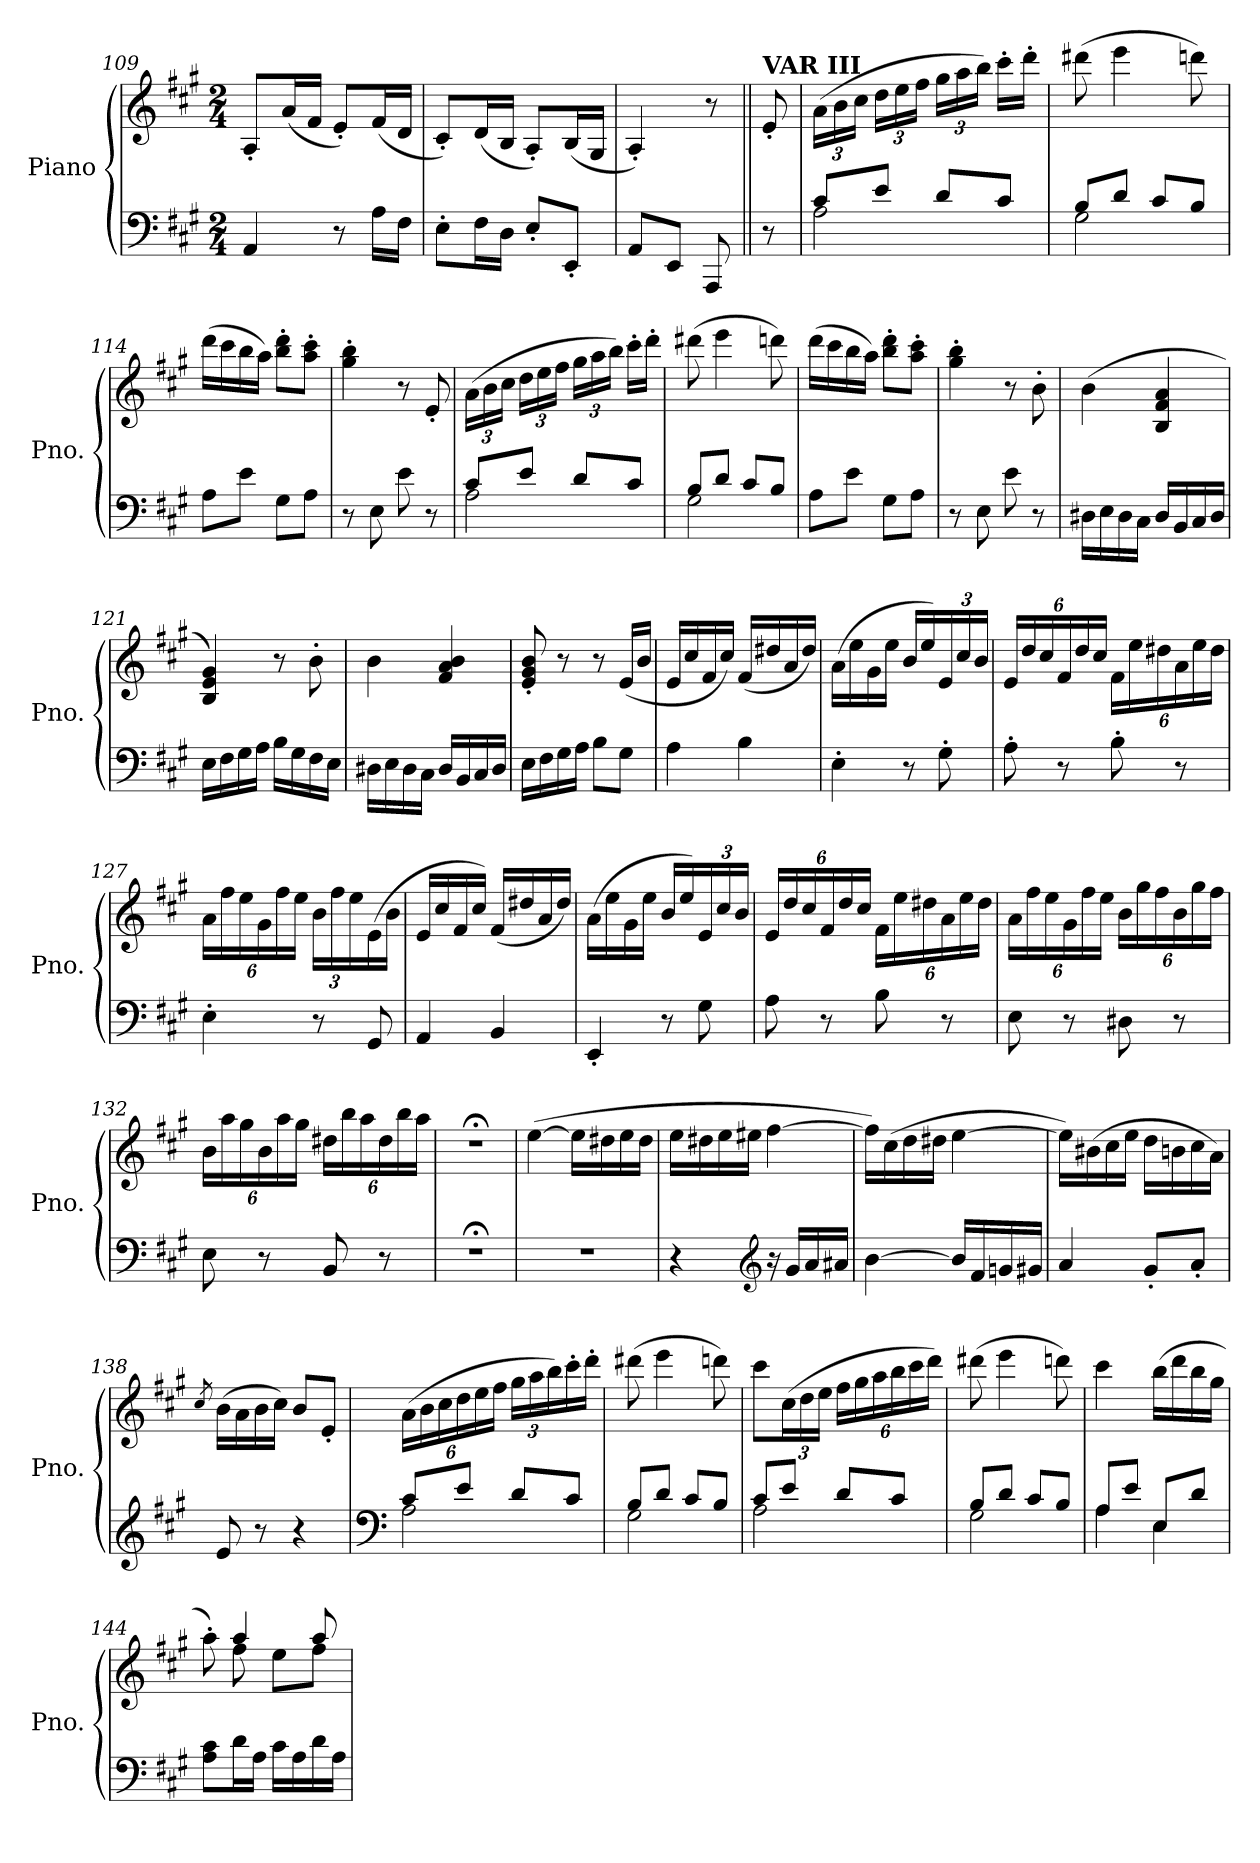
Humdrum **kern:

**kern	**kern
*part1	*part1
*staff2	*staff1
*I"Piano	*
*I'Pno.	*
*clefF4	*clefG2
*k[f#c#g#]	*k[f#c#g#]
*M2/4	*M2/4
=109	=109
4AA/	8A'/L
.	(<16a/L
.	16f#/JJ
8r	8e'/L)
16A\LL	(<16f#/L
16F#\JJ	16d/JJ
=110	=110
8E'\L	8c#'/L)
16F#\L	(<16d/L
16D\JJ	16B/JJ
8E'/L	8A'/L)
8EE'/J	(<16B/L
.	16G#/JJ
!!LO:PB:g=z
=111	=111
8AA/L	4A'/)
8EE/J	.
8AAA/	8r
=111X3||	=111X3||
!	!LO:TX:a:B:t=VAR III
8r	8e'/
=112	=112
*^	*
*	*	*Xbrackettup
2A\	8c#/L	(>24a\LL
.	.	24b\
.	.	24cc#\JJ
.	8e/J	24dd\LL
.	.	24ee\
.	.	24ff#\JJ
.	8d/L	24gg#\LL
.	.	24aa\
.	.	24bb\JJ)
.	8c#/J	16ccc#'\LL
.	.	16ddd'\JJ
=113	=113	=113
2G#\	8B/L	(>8ddd#X\
.	8d/J	4eee\
.	8c#/L	.
.	8B/J	8dddn\)
*v	*v	*
=114	=114
8A\L	(>16ddd\LL
.	16ccc#\
8e\J	16bb\
.	16aa\JJ)
8G#\L	8bb\' 8ddd\'L
8A\J	8aa\' 8ccc#\'J
=115	=115
8r	4gg#\' 4bb\'
8E\	.
8e\	8r
8r	8e'/
!!LO:LB:g=z
=116	=116
*^	*
2A\	8c#/L	(>24a\LL
.	.	24b\
.	.	24cc#\JJ
.	8e/J	24dd\LL
.	.	24ee\
.	.	24ff#\JJ
.	8d/L	24gg#\LL
.	.	24aa\
.	.	24bb\JJ)
.	8c#/J	16ccc#'\LL
.	.	16ddd'\JJ
=117	=117	=117
2G#\	8B/L	(>8ddd#X\
.	8d/J	4eee\
.	8c#/L	.
.	8B/J	8dddn\)
*v	*v	*
=118	=118
8A\L	(>16ddd\LL
.	16ccc#\
8e\J	16bb\
.	16aa\JJ)
8G#\L	8bb\' 8ddd\'L
8A\J	8aa\' 8ccc#\'J
=119	=119
8r	4gg#\' 4bb\'
8E\	.
8e\	8r
8r	8b'\
=120	=120
16D#X\LL	(>4b\
16E\	.
16D#\	.
16C#\JJ	.
16D#/LL	4B/ 4f#/ 4a/
16BB/	.
16C#/	.
16D#/JJ	.
=121	=121
16E\LL	4B/ 4e/ 4g#/)
16F#\	.
16G#\	.
16A\JJ	.
16B\LL	8r
16G#\	.
16F#\	8b'\
16E\JJ	.
!!LO:LB:g=z
=122	=122
16D#X\LL	4b\
16E\	.
16D#\	.
16C#\JJ	.
16D#/LL	4f#/ 4a/ 4b/
16BB/	.
16C#/	.
16D#/JJ	.
=123	=123
16E\LL	8e/' 8g#/' 8b/'
16F#\	.
16G#\	8r
16A\JJ	.
8B\L	8r
8G#\J	(>16e/LL
.	16b/JJ
=124	=124
4A\	16e/LL
.	16cc#/
.	16f#/
.	16cc#/JJ)
4B\	(<16f#/LL
.	16dd#X/
.	16a/
.	16dd#/JJ)
=125	=125
4E'\	(>16a\LL
.	16ee\
.	16g#\
.	16ee\JJ
8r	16b/LL
.	16ee/)
8G#'\	24e/
.	24cc#/
.	24b/JJ
=126	=126
8A'\	24e/LL
.	24dd/
.	24cc#/
8r	24f#/
.	24dd/
.	24cc#/JJ
8B'\	24f#\LL
.	24ee\
.	24dd#X\
8r	24a\
.	24ee\
.	24dd#\JJ
!!LO:LB:g=z
=127	=127
4E'\	24a\LL
.	24ff#\
.	24ee\
.	24g#\
.	24ff#\
.	24ee\JJ
8r	24b\LL
.	24ff#\
.	24ee\
8GG#/	(>16e\
.	16b\JJ
=128	=128
4AA/	16e/LL
.	16cc#/
.	16f#/
.	16cc#/JJ)
4BB/	(<16f#/LL
.	16dd#X/
.	16a/
.	16dd#/JJ)
=129	=129
4EE'/	(>16a\LL
.	16ee\
.	16g#\
.	16ee\JJ
8r	16b/LL
.	16ee/)
8G#\	24e/
.	24cc#/
.	24b/JJ
=130	=130
8A\	24e/LL
.	24dd/
.	24cc#/
8r	24f#/
.	24dd/
.	24cc#/JJ
8B\	24f#\LL
.	24ee\
.	24dd#X\
8r	24a\
.	24ee\
.	24dd#\JJ
!!LO:LB:g=z
=131	=131
8E\	24a\LL
.	24ff#\
.	24ee\
8r	24g#\
.	24ff#\
.	24ee\JJ
8D#X\	24b\LL
.	24gg#\
.	24ff#\
8r	24b\
.	24gg#\
.	24ff#\JJ
=132	=132
8E\	24b\LL
.	24aa\
.	24gg#\
8r	24b\
.	24aa\
.	24gg#\JJ
8BB/	24dd#X\LL
.	24bb\
.	24aa\
8r	24dd#\
.	24bb\
.	24aa\JJ
=133	=133
2r;<	2r;<
=134	=134
2r	(>[4ee\
.	16ee\LL]
.	16dd#X\
.	16ee\
.	16dd#\JJ
=135	=135
4r	16ee\LL
.	16dd#X\
.	16ee\
.	16ee#X\JJ
*clefG2	*
16r	[4ff#\
16g#/LL	.
16a/	.
16a#X/JJ	.
!!LO:LB:g=z
=136	=136
[4b\	16ff#\LL])
.	(>16cc#\
.	16dd\
.	16dd#X\JJ
16b/LL]	[4ee\
16f#/	.
16gn/	.
16g#X/JJ	.
=137	=137
4a/	16ee\LL])
.	(>16b#X\
.	16cc#\
.	16ee\JJ
8g#'/L	16dd\LL
.	16bn\
8a'/J	16cc#\
.	16a\JJ)
=138	=138
.	8qcc#/
8e/	(>16b\LL
.	16a\
8r	16b\
.	16cc#\JJ)
4r	8b/L
.	8e'/J
=139	=139
*clefF4	*
*^	*
2A\	8c#/L	(>24a\LL
.	.	24b\
.	.	24cc#\
.	8e/J	24dd\
.	.	24ee\
.	.	24ff#\JJ
.	8d/L	24gg#\LL
.	.	24aa\
.	.	24bb\)
.	8c#/J	16ccc#'\
.	.	16ddd'\JJ
=140	=140	=140
2G#\	8B/L	(>8ddd#X\
.	8d/J	4eee\
.	8c#/L	.
.	8B/J	8dddn\)
!!LO:PB:g=z
=141	=141	=141
2A\	8c#/L	8ccc#\L
.	8e/J	(>24cc#\L
.	.	24dd\
.	.	24ee\JJ
.	8d/L	24ff#\LL
.	.	24gg#\
.	.	24aa\
.	8c#/J	24bb\
.	.	24ccc#\
.	.	24ddd\JJ)
=142	=142	=142
2G#\	8B/L	(>8ddd#X\
.	8d/J	4eee\
.	8c#/L	.
.	8B/J	8dddn\)
=143	=143	=143
4A\	8A/L	4ccc#\
.	8e/J	.
4E\	8E/L	(>16bb\LL
.	.	16ddd\
.	8d/J	16bb\
.	.	16gg#\JJ
*v	*v	*
=144	=144
*	*^
8A\ 8c#\L	8aa'\)	8ryy
16d\L	4aa/	8ff#\
16A\JJ	.	.
16c#\LL	.	8ee\L
16A\	.	.
16d\	8aa/	8ff#\J
16A\JJ	.	.
*	*v	*v
=	=
*-	*-
